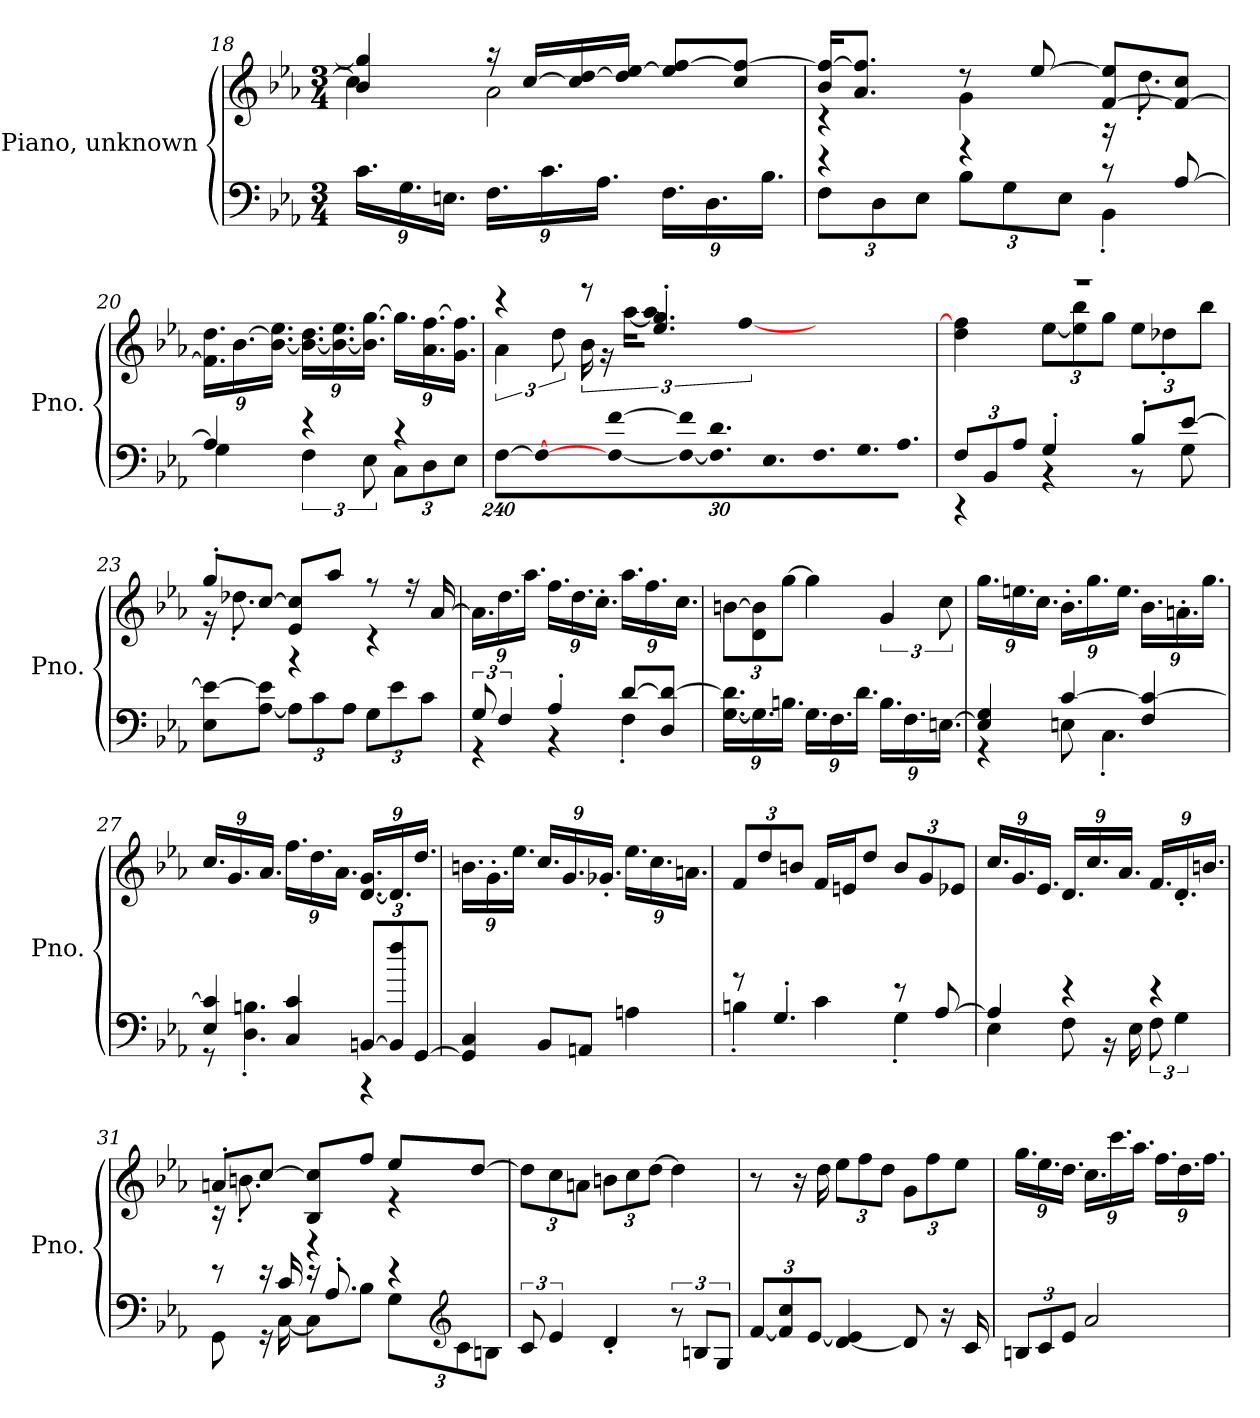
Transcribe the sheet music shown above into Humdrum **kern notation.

**kern	**kern
*part1	*part1
*staff2	*staff1
*I"Piano, unknown	*
*I'Pno.	*
!!LO:PB:g=z
*clefF4	*clefG2
*k[b-e-a-]	*k[b-e-a-]
*M3/4	*M3/4
*Xbrackettup	*
=18	=18
*	*^
18.c\LL	4b-/ 4gg/]	4cc\]
18.G\	.	.
18.En\JJ	.	.
18.F\LL	16r	2a-\
.	[16cc/LL	.
18.c\	.	.
.	16cc/] [16dd/	.
18.A-\JJ	.	.
.	16dd/] [16ee-/JJ	.
18.F\LL	8ee-/] [8ff/L	.
18.D\	.	.
.	8cc/ 8ff/_J	.
18.B-\JJ	.	.
=19	=19	=19
*^	*	*
4r	12F\L	16b-/ 16ff/_KL	4r
.	.	8.a-/ 8.ff/]J	.
.	12D\	.	.
.	12E-\J	.	.
4r	12B-\L	8r	4g\
.	12G\	.	.
.	.	[8ee-/	.
.	12E-\J	.	.
8r	4BB-'\	[8f/ 8ee-/]L	16r
.	.	.	8.dd'\
[8A-/	.	8f/_ 8cc/J	.
*	*	*v	*v
!!LO:LB:g=z
=20	=20	=20
*	*	*Xbrackettup
4A-/]	4G\	18.f\] 18.dd\LL
.	.	[18.b-\
.	.	18.b-\_ 18.ee-\JJ
*	*brackettup	*
4r	6F\	18.b-\_ 18.dd\LL
.	.	18.b-\_ 18.ee-\
.	12E-\	18.b-\] [18.gg\JJ
*	*Xbrackettup	*
4r	12C\L	18.gg\LL]
.	12D\	18.a-\ [18.ff\
.	12E-\J	18.g\ 18.ff\]JJ
=21	=21	=21
!LO:N:vis=8	!	!
*v	*v	*^
*	*	*brackettup
[960%137F\L	4r	6a-\
!LO:N:vis=64	!	!
960%17F\KKK_	.	.
1920ryy	.	.
!LO:N:vis=8	!	!
960%137F\_ [960%137f\	.	.
.	.	12dd\
.	8r	24b-\
.	.	24r
!LO:N:vis=64	!	!
960%17F\_ 960%17f\]KKL	.	.
!LO:N:vis=16.	!	!
960%103F\] 960%103d\	.	.
.	.	[24aa-\KL
.	4.ee-/' 4.gg/'	8aa-\J]
!LO:N:vis=32.	!	!
1920%103E-\K	.	.
!LO:N:vis=16.	!	!
960%103F\	.	.
.	.	[4ff\
!LO:N:vis=32.	!	!
1920%103G\K	.	.
!LO:N:vis=16.	!	!
960%103A-\JJ	.	.
.	1920ryy	1920ryy
=22	=22	=22
*^	*	*
12F/L	4r	2.r	4dd\ 4ff\]
12BB-/	.	.	.
12A-/J	.	.	.
*	*	*	*Xbrackettup
4G'/	4r	.	[12ee-\L
.	.	.	12ee-\] 12bb-\
.	.	.	12gg\J
8B-'/L	8r	.	12ee-\L
.	.	.	12dd-X'\
[8e-/J	8G\	.	.
.	.	.	12bb-\J
*v	*v	*	*
!!LO:LB:g=z	!!
=23	=23	=23
8E-\ 8e-\_L	8gg'/L	16r
.	.	8.dd-X'\
[8A-\ 8e-\]J	[8cc/J	.
12A-\L]	8e-/ 8cc/]L	4r
12c\	.	.
.	8aa-/J	.
12A-\J	.	.
12G\L	8r	4r
12e-\	.	.
.	16r	.
12c\J	.	.
.	[16a-/	.
*	*v	*v
=24	=24
*brackettup	*
*^	*
12G/	4r	18.a-\LL]
6F/	.	18.dd\
.	.	18.aa-\JJ
4A-'/	4r	18.ff\LL
.	.	18.dd\
.	.	18.cc'\JJ
[8d/L	4F'\	18.aa-\LL
.	.	18.ff\
8D/ 8d/_J	.	.
.	.	18.cc\JJ
*v	*v	*
=25	=25
*Xbrackettup	*
[18.G\ 18.d\]LL	[12bn\L
18.G\]	12d\ 12b\]
18.Bn\JJ	[12gg\J
18.G\LL	4gg\]
18.F\	.
18.d\JJ	.
*	*brackettup
18.B\LL	6g/
18.F\	.
[18.En\JJ	12cc\
!!LO:LB:g=z
=26	=26
*^	*
*	*	*Xbrackettup
4E/] 4G/	4r	18.gg\LL
.	.	18.een\
.	.	18.cc\JJ
[4c/	8En\	18.b-'\LL
.	.	18.gg\
.	4.C'\	.
.	.	18.ee\JJ
4F/ 4c/_	.	18.b-\LL
.	.	18.an'\
.	.	18.gg\JJ
=27	=27	=27
4E-/ 4c/]	8r	18.cc/LL
.	.	18.g/
.	4.D\' 4.Bn\'	.
.	.	18.a-/JJ
4C/ 4c/	.	18.ff\LL
.	.	18.dd\
.	.	18.a-\JJ
[12BBn/L	4r	[18.d/ 18.g/LL
12BB/] 12ff/	.	18.d/]
[12GG/J	.	18.dd/JJ
*v	*v	*
=28	=28
4GG/] 4C/	18.bn\LL
.	18.g'\
.	18.ee-\JJ
8BB-/L	18.cc/LL
.	18.g/
8AAn/J	.
.	18.g-X'/JJ
4An\	18.ee-\LL
.	18.cc\
.	18.an\JJ
!!LO:LB:g=z
=29	=29
*^	*
8r	4Bn'\	12f/L
.	.	12dd/
4.G'/	.	.
.	.	12bn/J
.	4c\	16f/LL
.	.	16en/J
.	.	8dd/J
8r	4G'\	12b/L
.	.	12g/
[8A-/	.	.
.	.	12e-X/J
=30	=30	=30
4A-/]	4E-\	18.cc/LL
.	.	18.g/
.	.	18.e-/JJ
4r	8F\	18.d/LL
.	.	18.cc/
.	16r	.
.	.	18.a-/JJ
.	16E-\	.
*	*brackettup	*
4r	12F\	18.f/LL
.	6G\	18.d'/
.	.	18.bn/JJ
=31	=31	=31
*	*	*^
8r	8GG\	8an'/L	16r
.	.	.	8.bn'\
16r	16r	[8cc/J	.
16c/	[16C\	.	.
16r	8C\L]	8B-/ 8cc/]L	4r
8.A-'/	.	.	.
.	8B-\J	8ff/J	.
*	*Xbrackettup	*	*
4r	12G\L	8ee-/L	4r
*clefG2	*	*	*
.	12c\	.	.
.	.	[8dd/J	.
.	12Bn\J	.	.
*v	*v	*	*
*	*v	*v
!!LO:LB:g=z
=32	=32
*brackettup	*
12c/	12dd\L]
6e-/	12cc\
.	12an\J
4d'/	12bn\L
.	12cc\
.	[12dd\J
12r	4dd\]
12Bn/L	.
12G/J	.
=33	=33
*Xbrackettup	*
[12f/L	8r
12f/] 12cc/	.
.	16r
[12e-/J	.
.	16dd\
[4d/ 4e-/]	12ee-\L
.	12ff\
.	12dd\J
8d/]	12g\L
.	12ff\
16r	.
.	12ee-\J
16c/	.
=34	=34
12Bn/L	18.gg\LL
12c/	18.ee-\
12e-/J	18.dd\JJ
2a-/	18.cc\LL
.	18.ccc\
.	18.aa-\JJ
.	18.ff\LL
.	18.dd\
.	18.ff\JJ
=	=
*-	*-
